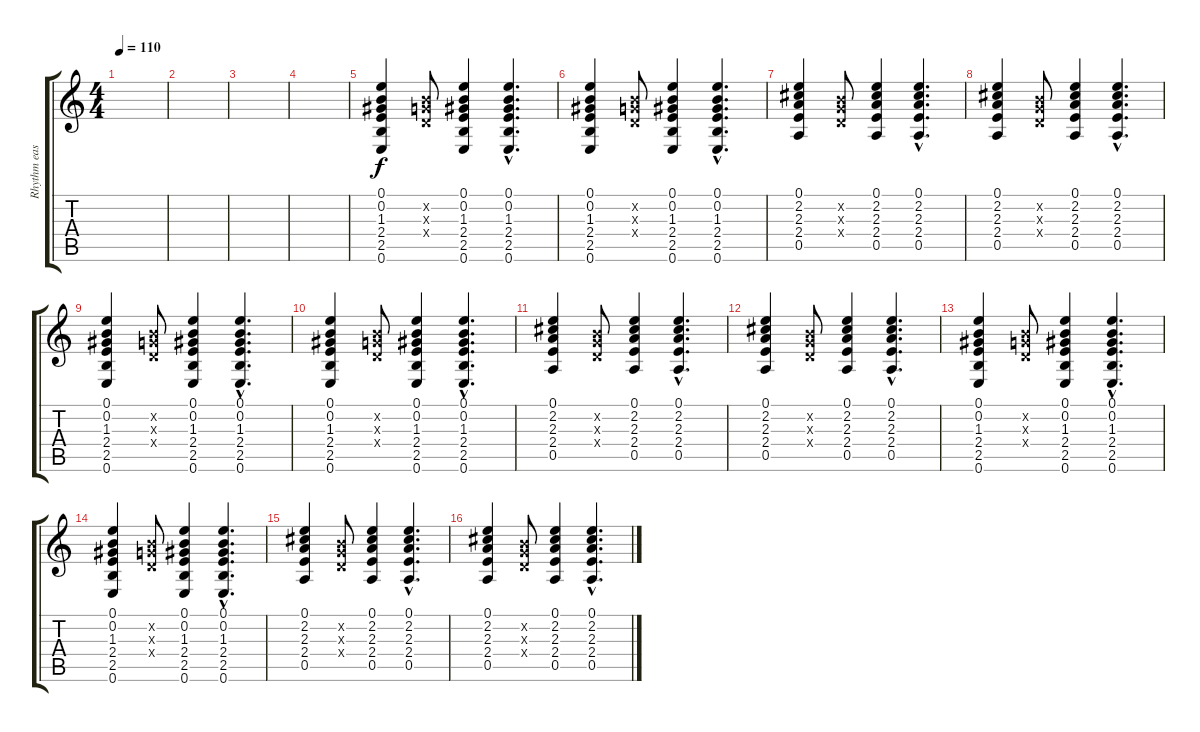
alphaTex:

\track ("Rhythm easy" "Rhythm eas") {instrument acousticguitarnylon}
\staff {score tabs}
\tuning (E4 B3 G3 D3 A2 E2) {hide}
\ts (4 4)
\tempo 110
\tempo 85
\tempo 110
\clef g2
\ks c
|
|
|
|
(0.1 0.2 1.3 2.4 2.5 0.6).4 (0.2{x} 0.3{x} 0.4{x}).8 (0.1 0.2 1.3 2.4 2.5 0.6).4 (0.1{hac} 0.2{hac} 1.3{hac} 2.4{hac} 2.5{hac} 0.6{hac}).4{d} |
(0.1 0.2 1.3 2.4 2.5 0.6).4 (0.2{x} 0.3{x} 0.4{x}).8 (0.1 0.2 1.3 2.4 2.5 0.6).4 (0.1{hac} 0.2{hac} 1.3{hac} 2.4{hac} 2.5{hac} 0.6{hac}).4{d} |
(0.1 2.2 2.3 2.4 0.5).4 (0.2{x} 0.3{x} 0.4{x}).8 (0.1 2.2 2.3 2.4 0.5).4 (0.1{hac} 2.2{hac} 2.3{hac} 2.4{hac} 0.5{hac}).4{d} |
(0.1 2.2 2.3 2.4 0.5).4 (0.2{x} 0.3{x} 0.4{x}).8 (0.1 2.2 2.3 2.4 0.5).4 (0.1{hac} 2.2{hac} 2.3{hac} 2.4{hac} 0.5{hac}).4{d} |
(0.1 0.2 1.3 2.4 2.5 0.6).4 (0.2{x} 0.3{x} 0.4{x}).8 (0.1 0.2 1.3 2.4 2.5 0.6).4 (0.1{hac} 0.2{hac} 1.3{hac} 2.4{hac} 2.5{hac} 0.6{hac}).4{d} |
(0.1 0.2 1.3 2.4 2.5 0.6).4 (0.2{x} 0.3{x} 0.4{x}).8 (0.1 0.2 1.3 2.4 2.5 0.6).4 (0.1{hac} 0.2{hac} 1.3{hac} 2.4{hac} 2.5{hac} 0.6{hac}).4{d} |
(0.1 2.2 2.3 2.4 0.5).4 (0.2{x} 0.3{x} 0.4{x}).8 (0.1 2.2 2.3 2.4 0.5).4 (0.1{hac} 2.2{hac} 2.3{hac} 2.4{hac} 0.5{hac}).4{d} |
(0.1 2.2 2.3 2.4 0.5).4 (0.2{x} 0.3{x} 0.4{x}).8 (0.1 2.2 2.3 2.4 0.5).4 (0.1{hac} 2.2{hac} 2.3{hac} 2.4{hac} 0.5{hac}).4{d} |
(0.1 0.2 1.3 2.4 2.5 0.6).4 (0.2{x} 0.3{x} 0.4{x}).8 (0.1 0.2 1.3 2.4 2.5 0.6).4 (0.1{hac} 0.2{hac} 1.3{hac} 2.4{hac} 2.5{hac} 0.6{hac}).4{d} |
(0.1 0.2 1.3 2.4 2.5 0.6).4 (0.2{x} 0.3{x} 0.4{x}).8 (0.1 0.2 1.3 2.4 2.5 0.6).4 (0.1{hac} 0.2{hac} 1.3{hac} 2.4{hac} 2.5{hac} 0.6{hac}).4{d} |
(0.1 2.2 2.3 2.4 0.5).4 (0.2{x} 0.3{x} 0.4{x}).8 (0.1 2.2 2.3 2.4 0.5).4 (0.1{hac} 2.2{hac} 2.3{hac} 2.4{hac} 0.5{hac}).4{d} |
(0.1 2.2 2.3 2.4 0.5).4 (0.2{x} 0.3{x} 0.4{x}).8 (0.1 2.2 2.3 2.4 0.5).4 (0.1{hac} 2.2{hac} 2.3{hac} 2.4{hac} 0.5{hac}).4{d}
